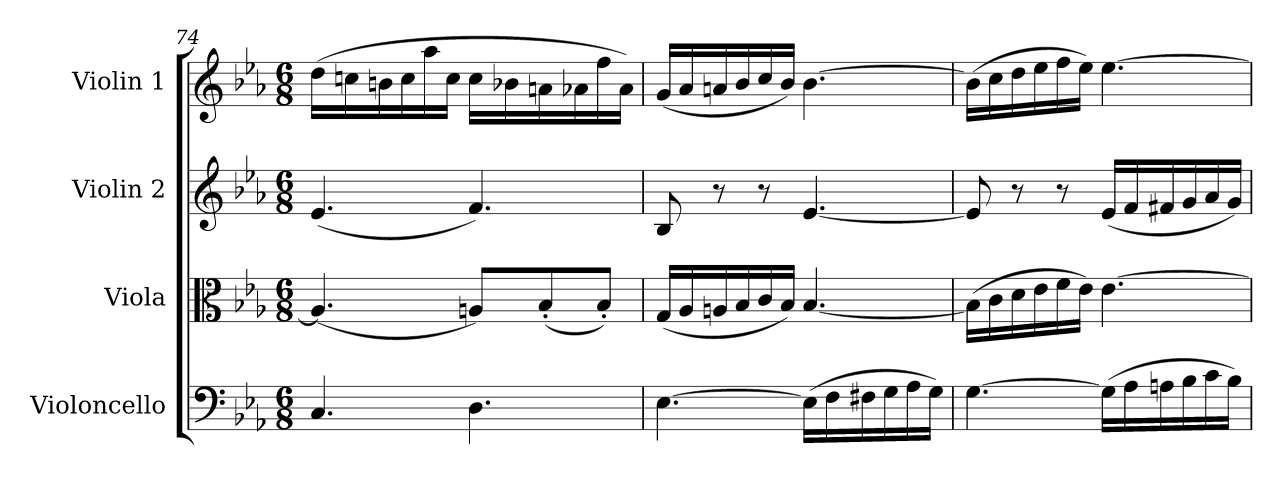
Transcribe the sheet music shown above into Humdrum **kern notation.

**kern	**kern	**kern	**kern
*part4	*part3	*part2	*part1
*staff4	*staff3	*staff2	*staff1
*I"Violoncello	*I"Viola	*I"Violin 2	*I"Violin 1
*I'Vc	*I'Vla	*I'Vln	*I'Vln
!!LO:LB:g=z
*clefF4	*clefC3	*clefG2	*clefG2
*k[b-e-a-]	*k[b-e-a-]	*k[b-e-a-]	*k[b-e-a-]
*M6/8	*M6/8	*M6/8	*M6/8
=74	=74	=74	=74
4.C/	(4.A-/]	(4.e-/	(16dd\LL
.	.	.	16ccn\
.	.	.	16bn\
.	.	.	16cc\
.	.	.	16aa-\
.	.	.	16cc\JJ
4.D\	8An/L)	4.f/)	16cc\LL
.	.	.	16b-X\
.	(8B-'/	.	16an\
.	.	.	16a-X\
.	8B-'/J)	.	16ff\
.	.	.	16a-\JJ)
=75	=75	=75	=75
[4.E-\	(16G/LL	8B-/	(16g/LL
.	16A-/	.	16a-/
.	16An/	8r	16an/
.	16B-/	.	16b-/
.	16c/	8r	16cc/
.	16B-/JJ)	.	16b-/JJ)
(16E-\LL]	[4.B-/	[4.e-/	[>4.b-\
16F\	.	.	.
16F#X\	.	.	.
16G\	.	.	.
16A-\	.	.	.
16G\JJ)	.	.	.
!!LO:PB:g=z
=76	=76	=76	=76
[4.G\	(16B-\LL]	8e-/]	(16b-\LL]
.	16c\	.	16cc\
.	16d\	8r	16dd\
.	16e-\	.	16ee-\
.	16f\	8r	16ff\
.	16e-\JJ)	.	16ee-\JJ)
(16G\LL]	[4.e-\	(16e-/LL	[>4.ee-\
16A-\	.	16f/	.
16An\	.	16f#X/	.
16B-\	.	16g/	.
16c\	.	16a-/	.
16B-\JJ)	.	16g/JJ)	.
=	=	=	=
*-	*-	*-	*-
